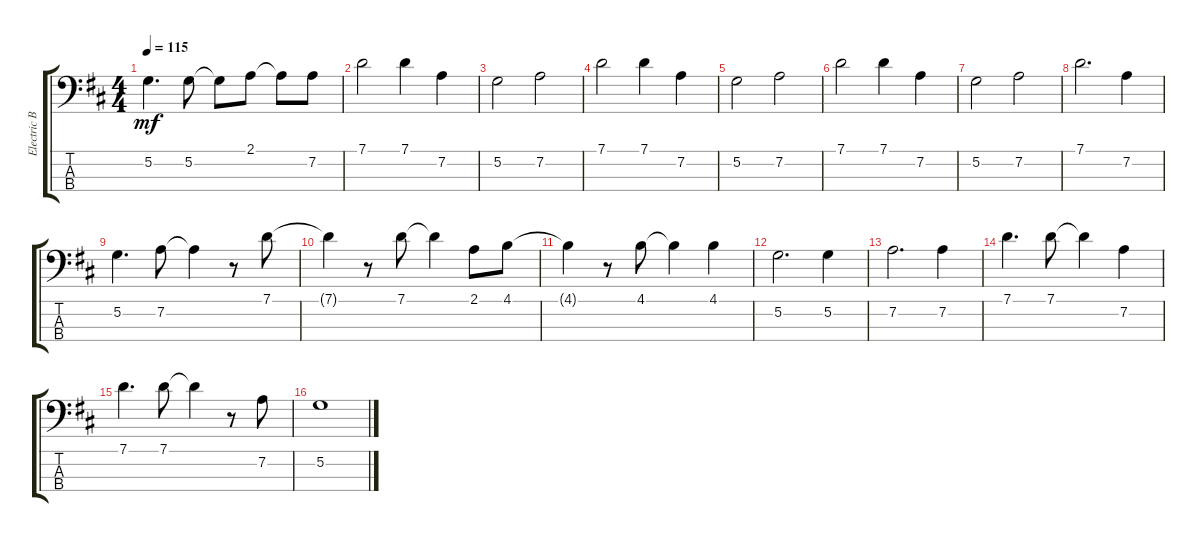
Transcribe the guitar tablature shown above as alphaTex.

\track ("Electric Bass (finger)" "Electric B") {instrument electricbassfinger}
\staff {score tabs}
\tuning (G2 D2 A1 E1) {hide}
\ts (4 4)
\tempo 115
\clef f4
\ks bminor
5.2.4{d dy mf} 5.2.8 5.2{t}.8 2.1.8 2.1{t}.8 7.2.8 |
7.1.2 7.1.4 7.2.4 |
5.2.2 7.2.2 |
7.1.2 7.1.4 7.2.4 |
5.2.2 7.2.2 |
7.1.2 7.1.4 7.2.4 |
5.2.2 7.2.2 |
7.1.2{d} 7.2.4 |
5.2.4{d} 7.2.8 7.2{t}.4 r.8 7.1.8 |
7.1{t}.4 r.8 7.1.8 7.1{t}.4 2.1.8 4.1.8 |
4.1{t}.4 r.8 4.1.8 4.1{t}.4 4.1.4 |
5.2.2{d} 5.2.4 |
7.2.2{d} 7.2.4 |
7.1.4{d} 7.1.8 7.1{t}.4 7.2.4 |
7.1.4{d} 7.1.8 7.1{t}.4 r.8 7.2.8 |
5.2.1
